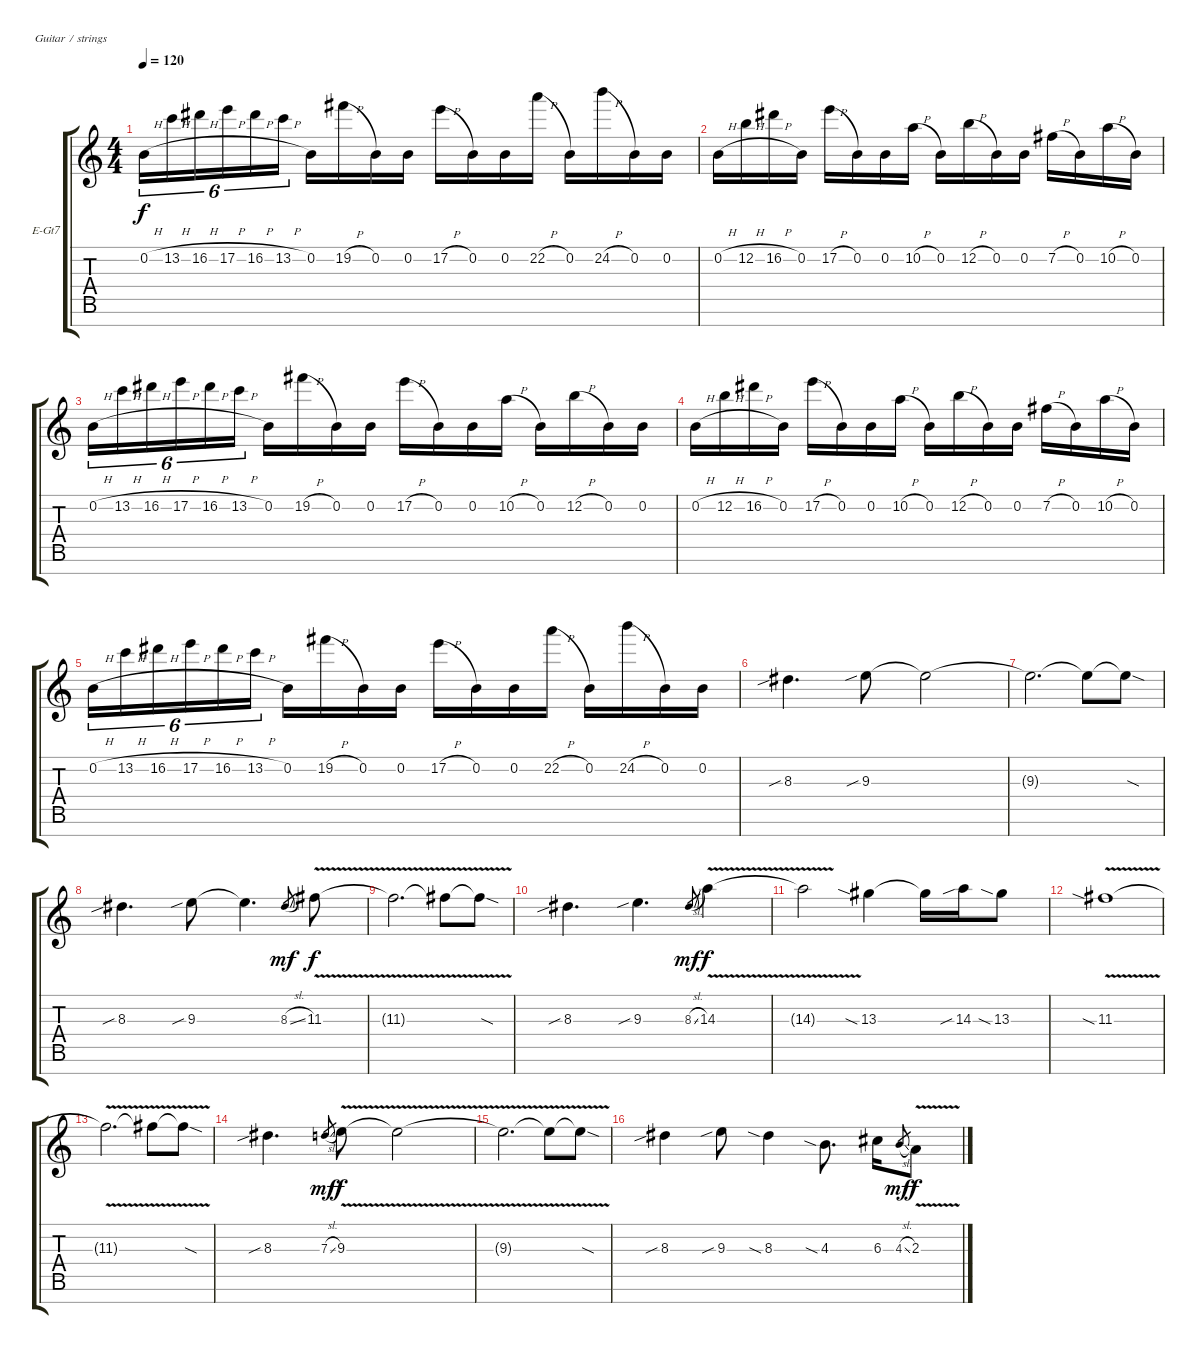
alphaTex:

\bracketExtendMode groupsimilarinstruments
\firstSystemTrackNameOrientation horizontal
\otherSystemsTrackNameOrientation horizontal
\track ("Track 1" "E-Gt7") {instrument distortionguitar}
\staff {score tabs}
\tuning (E4 B3 G3 D3 A2 E2 B1)
\ts (4 4)
\tempo 120
\clef g2
\ks c
0.2{h}.16{tu (6 4) dy f} 13.2{h}.16{tu (6 4)} 16.2{h}.16{tu (6 4)} 17.2{h}.16{tu (6 4)} 16.2{h}.16{tu (6 4)} 13.2{h}.16{tu (6 4)} 0.2.16 19.2{h}.16 0.2.16 0.2.16 17.2{h}.16 0.2.16 0.2.16 22.2{h}.16 0.2.16 24.2{h}.16 0.2.16 0.2.16 |
0.2{h}.16 12.2{h}.16 16.2{h}.16 0.2.16 17.2{h}.16 0.2.16 0.2.16 10.2{h}.16 0.2.16 12.2{h}.16 0.2.16 0.2.16 7.2{h}.16 0.2.16 10.2{h}.16 0.2.16 |
0.2{h}.16{tu (6 4)} 13.2{h}.16{tu (6 4)} 16.2{h}.16{tu (6 4)} 17.2{h}.16{tu (6 4)} 16.2{h}.16{tu (6 4)} 13.2{h}.16{tu (6 4)} 0.2.16 19.2{h}.16 0.2.16 0.2.16 17.2{h}.16 0.2.16 0.2.16 10.2{h}.16 0.2.16 12.2{h}.16 0.2.16 0.2.16 |
0.2{h}.16 12.2{h}.16 16.2{h}.16 0.2.16 17.2{h}.16 0.2.16 0.2.16 10.2{h}.16 0.2.16 12.2{h}.16 0.2.16 0.2.16 7.2{h}.16 0.2.16 10.2{h}.16 0.2.16 |
0.2{h}.16{tu (6 4)} 13.2{h}.16{tu (6 4)} 16.2{h}.16{tu (6 4)} 17.2{h}.16{tu (6 4)} 16.2{h}.16{tu (6 4)} 13.2{h}.16{tu (6 4)} 0.2.16 19.2{h}.16 0.2.16 0.2.16 17.2{h}.16 0.2.16 0.2.16 22.2{h}.16 0.2.16 24.2{h}.16 0.2.16 0.2.16 |
8.3{sib}.4{d} 9.3{sib}.8 9.3{t}.2 |
9.3{t}.2{d} 9.3{t}.8 9.3{sod t}.8 |
8.3{sib}.4{d} 9.3{sib}.8 9.3{t}.4{d} 8.3{sl}.8{gr dy mf} 11.3{v}.8{dy f} |
11.3{v t}.2{d} 11.3{v t}.8 11.3{v sod t}.8 |
8.3{sib}.4{d} 9.3{sib}.4{d} 8.3{sl}.8{gr dy mf} 14.3{v}.4{dy f} |
14.3{v t}.2 13.3{sia}.4 13.3{t}.16 14.3{sib}.16 13.3{sia}.8 |
11.3{v sia}.1 |
11.3{v t}.2{d} 11.3{v t}.8 11.3{v sod t}.8 |
8.3{sib}.4{d} 7.3{sl}.8{gr dy mf} 9.3{v}.8{dy f} 9.3{v t}.2 |
9.3{v t}.2{d} 9.3{v t}.8 9.3{v sod t}.8 |
8.3{sib}.4 9.3{sib}.8 8.3{sia}.4 4.3{sia}.8{d} 6.3.16 4.3{sl}.8{gr dy mf} 2.3{v}.8{dy f}
